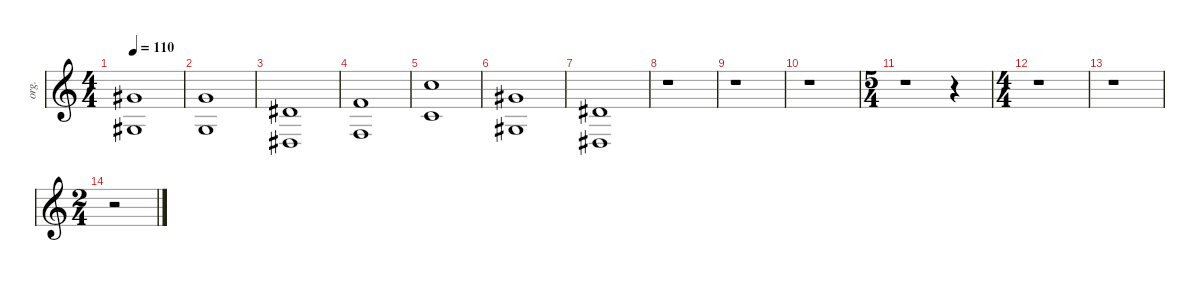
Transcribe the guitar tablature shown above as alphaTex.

\defaultSystemsLayout 4
\hideDynamics
\bracketExtendMode nobrackets
\otherSystemsTrackNameOrientation horizontal
\track ("T. Rogers Keys 1" "org.") {instrument churchorgan}
\staff {score}
\tuning (Db4 Ab3 E3 B2 Gb2 Db2)
\ts (4 4)
\tempo 110
\clef g2
\ks c
(7.1{acc #} 4.3{acc #}).1{dy f beam Up} |
(6.1 3.3).1{beam Up} |
(2.1{acc #} 4.4{acc #}).1{beam Up} |
(9.2 6.4).1{beam Up} |
(11.1 8.3).1{beam Up} |
(7.1{acc #} 4.3{acc #}).1{beam Up} |
(7.2{acc #} 4.4{acc #}).1{beam Up} |
r.1{beam Down} |
r.1{beam Down} |
r.1{beam Down} |
\ts (5 4)
\beaming (8 6 4)
r.1{beam Down} r.4{beam Down} |
\ts (4 4)
\beaming (8 4 4)
r.1{beam Down} |
r.1{beam Down} |
\ts (2 4)
\beaming (8 2 2)
r.2{beam Down}
